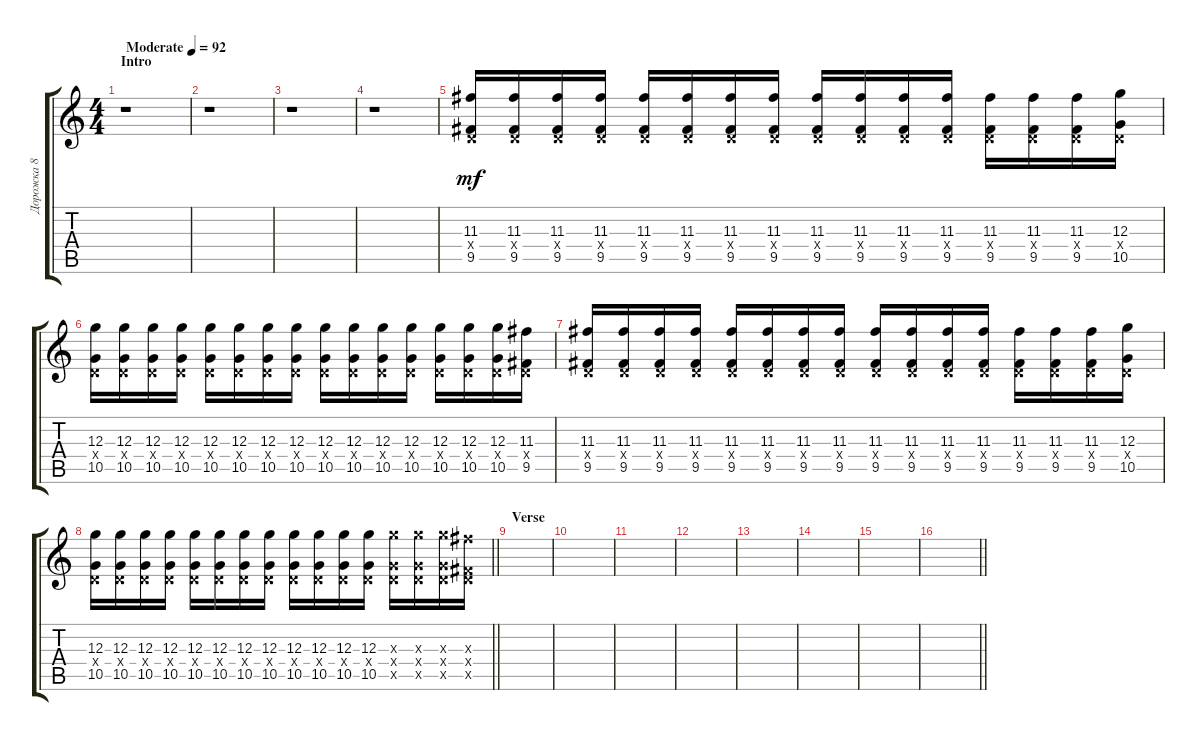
\track ("Дорожка 8" "Дорожка 8") {instrument distortionguitar}
\staff {score tabs}
\tuning (E4 B3 G3 D3 A2 E2) {hide}
\ts (4 4)
\section ("" "Intro")
\tempo (92 "Moderate")
\clef g2
\ks c
r.1{dy mf instrument distortionguitar} |
r.1 |
r.1 |
r.1 |
(11.3 0.4{x} 9.5).16 (11.3 0.4{x} 9.5).16 (11.3 0.4{x} 9.5).16 (11.3 0.4{x} 9.5).16 (11.3 0.4{x} 9.5).16 (11.3 0.4{x} 9.5).16 (11.3 0.4{x} 9.5).16 (11.3 0.4{x} 9.5).16 (11.3 0.4{x} 9.5).16 (11.3 0.4{x} 9.5).16 (11.3 0.4{x} 9.5).16 (11.3 0.4{x} 9.5).16 (11.3 0.4{x} 9.5).16 (11.3 0.4{x} 9.5).16 (11.3 0.4{x} 9.5).16 (12.3 0.4{x} 10.5).16 |
(12.3 0.4{x} 10.5).16 (12.3 0.4{x} 10.5).16 (12.3 0.4{x} 10.5).16 (12.3 0.4{x} 10.5).16 (12.3 0.4{x} 10.5).16 (12.3 0.4{x} 10.5).16 (12.3 0.4{x} 10.5).16 (12.3 0.4{x} 10.5).16 (12.3 0.4{x} 10.5).16 (12.3 0.4{x} 10.5).16 (12.3 0.4{x} 10.5).16 (12.3 0.4{x} 10.5).16 (12.3 0.4{x} 10.5).16 (12.3 0.4{x} 10.5).16 (12.3 0.4{x} 10.5).16 (11.3 0.4{x} 9.5).16 |
(11.3 0.4{x} 9.5).16 (11.3 0.4{x} 9.5).16 (11.3 0.4{x} 9.5).16 (11.3 0.4{x} 9.5).16 (11.3 0.4{x} 9.5).16 (11.3 0.4{x} 9.5).16 (11.3 0.4{x} 9.5).16 (11.3 0.4{x} 9.5).16 (11.3 0.4{x} 9.5).16 (11.3 0.4{x} 9.5).16 (11.3 0.4{x} 9.5).16 (11.3 0.4{x} 9.5).16 (11.3 0.4{x} 9.5).16 (11.3 0.4{x} 9.5).16 (11.3 0.4{x} 9.5).16 (12.3 0.4{x} 10.5).16 |
\barLineRight lightlight
(12.3 0.4{x} 10.5).16 (12.3 0.4{x} 10.5).16 (12.3 0.4{x} 10.5).16 (12.3 0.4{x} 10.5).16 (12.3 0.4{x} 10.5).16 (12.3 0.4{x} 10.5).16 (12.3 0.4{x} 10.5).16 (12.3 0.4{x} 10.5).16 (12.3 0.4{x} 10.5).16 (12.3 0.4{x} 10.5).16 (12.3 0.4{x} 10.5).16 (12.3 0.4{x} 10.5).16 (12.3{x} 0.4{x} 10.5{x}).16 (12.3{x} 0.4{x} 10.5{x}).16 (12.3{x} 0.4{x} 10.5{x}).16 (11.3{x} 0.4{x} 9.5{x}).16 |
\section ("" "Verse")
|
|
|
|
|
|
|
\barLineRight lightlight
